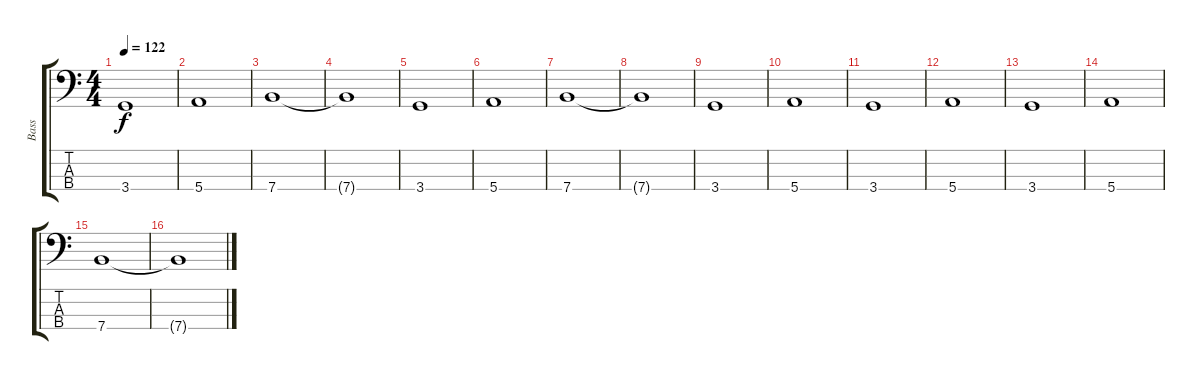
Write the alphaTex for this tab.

\track ("Bass" "Bass") {instrument electricbasspick}
\staff {score tabs}
\tuning (G2 D2 A1 E1) {hide}
\ts (4 4)
\tempo 122
\clef f4
\ks c
3.4.1{dy f} |
5.4.1 |
7.4.1 |
7.4{t}.1 |
3.4.1 |
5.4.1 |
7.4.1 |
7.4{t}.1 |
3.4.1 |
5.4.1 |
3.4.1 |
5.4.1 |
3.4.1 |
5.4.1 |
7.4.1 |
7.4{t}.1
